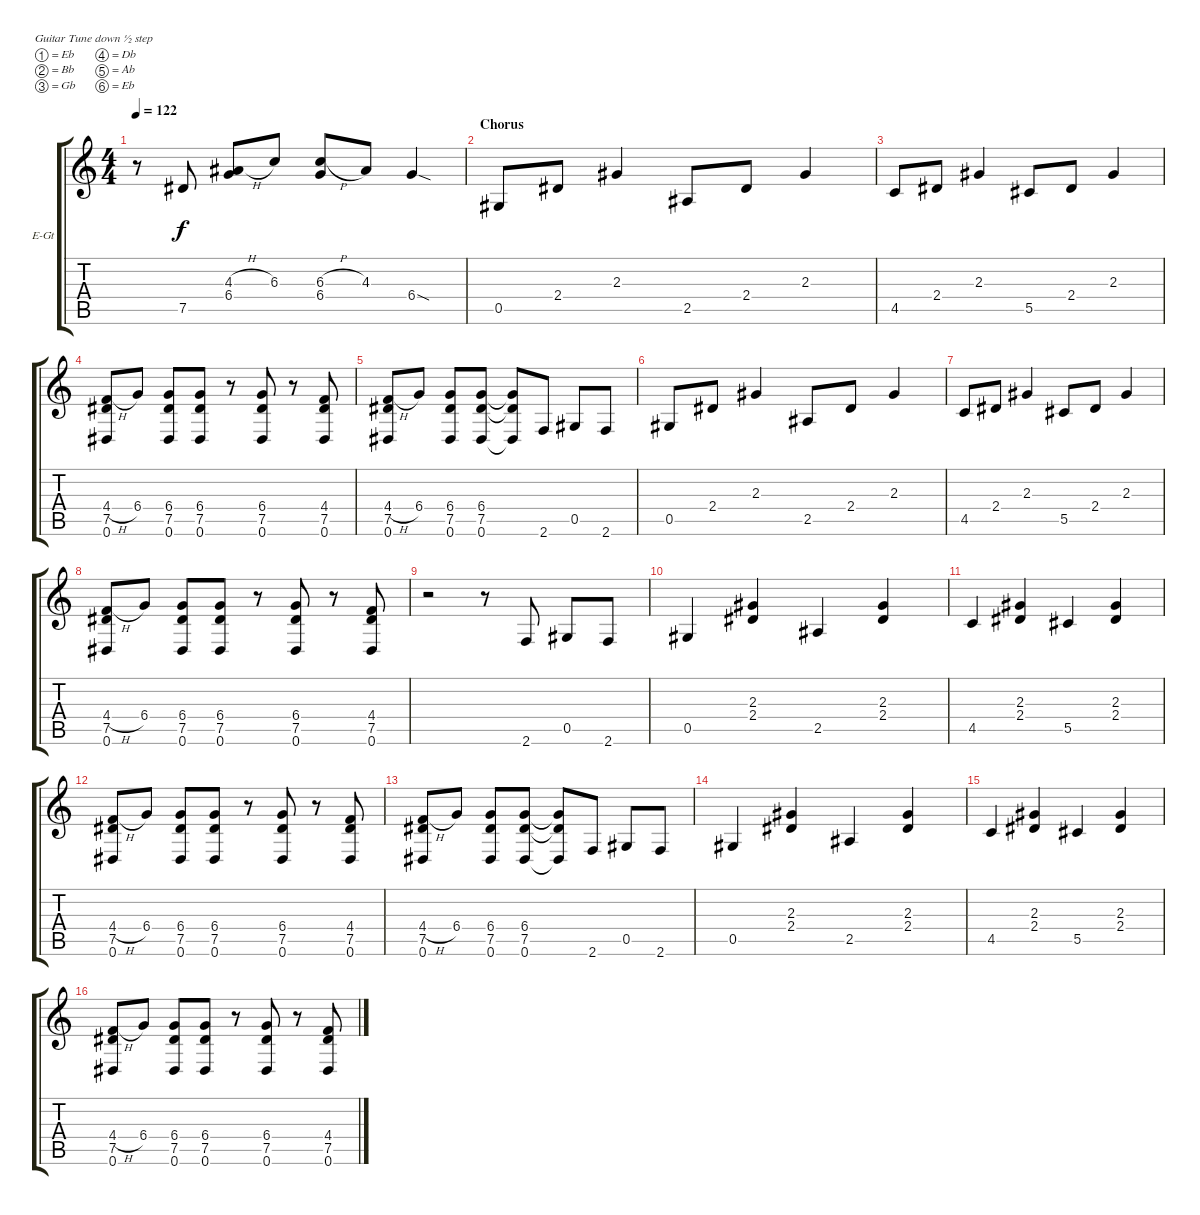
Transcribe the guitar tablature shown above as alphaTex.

\bracketExtendMode groupsimilarinstruments
\firstSystemTrackNameOrientation horizontal
\otherSystemsTrackNameOrientation horizontal
\track ("Guit 1" "E-Gt") {instrument distortionguitar}
\staff {score tabs}
\tuning (Eb4 Bb3 Gb3 Db3 Ab2 Eb2)
\ts (4 4)
\tempo 122
\clef g2
\ks c
r.8{dy f} 7.5.8 (4.3{h} 6.4).8 6.3.8 (6.3{h} 6.4).8 4.3.8 6.4{sod}.4 |
\section ("" "Chorus")
0.5.8 2.4.8 2.3.4 2.5.8 2.4.8 2.3.4 |
4.5.8 2.4.8 2.3.4 5.5.8 2.4.8 2.3.4 |
(4.4{h} 7.5 0.6).8 6.4.8 (6.4 7.5 0.6).8 (6.4 7.5 0.6).8 r.8 (6.4 7.5 0.6).8 r.8 (4.4 7.5 0.6).8 |
(4.4{h} 7.5 0.6).8 6.4.8 (6.4 7.5 0.6).8 (6.4 7.5 0.6).8 (6.4{t} 7.5{t} 0.6{t}).8 2.6.8 0.5.8 2.6.8 |
0.5.8 2.4.8 2.3.4 2.5.8 2.4.8 2.3.4 |
4.5.8 2.4.8 2.3.4 5.5.8 2.4.8 2.3.4 |
(4.4{h} 7.5 0.6).8 6.4.8 (6.4 7.5 0.6).8 (6.4 7.5 0.6).8 r.8 (6.4 7.5 0.6).8 r.8 (4.4 7.5 0.6).8 |
r.2 r.8 2.6.8 0.5.8 2.6.8 |
0.5.4 (2.3 2.4).4 2.5.4 (2.3 2.4).4 |
4.5.4 (2.3 2.4).4 5.5.4 (2.3 2.4).4 |
(4.4{h} 7.5 0.6).8 6.4.8 (6.4 7.5 0.6).8 (6.4 7.5 0.6).8 r.8 (6.4 7.5 0.6).8 r.8 (4.4 7.5 0.6).8 |
(4.4{h} 7.5 0.6).8 6.4.8 (6.4 7.5 0.6).8 (6.4 7.5 0.6).8 (6.4{t} 7.5{t} 0.6{t}).8 2.6.8 0.5.8 2.6.8 |
0.5.4 (2.3 2.4).4 2.5.4 (2.3 2.4).4 |
4.5.4 (2.3 2.4).4 5.5.4 (2.3 2.4).4 |
(4.4{h} 7.5 0.6).8 6.4.8 (6.4 7.5 0.6).8 (6.4 7.5 0.6).8 r.8 (6.4 7.5 0.6).8 r.8 (4.4 7.5 0.6).8
